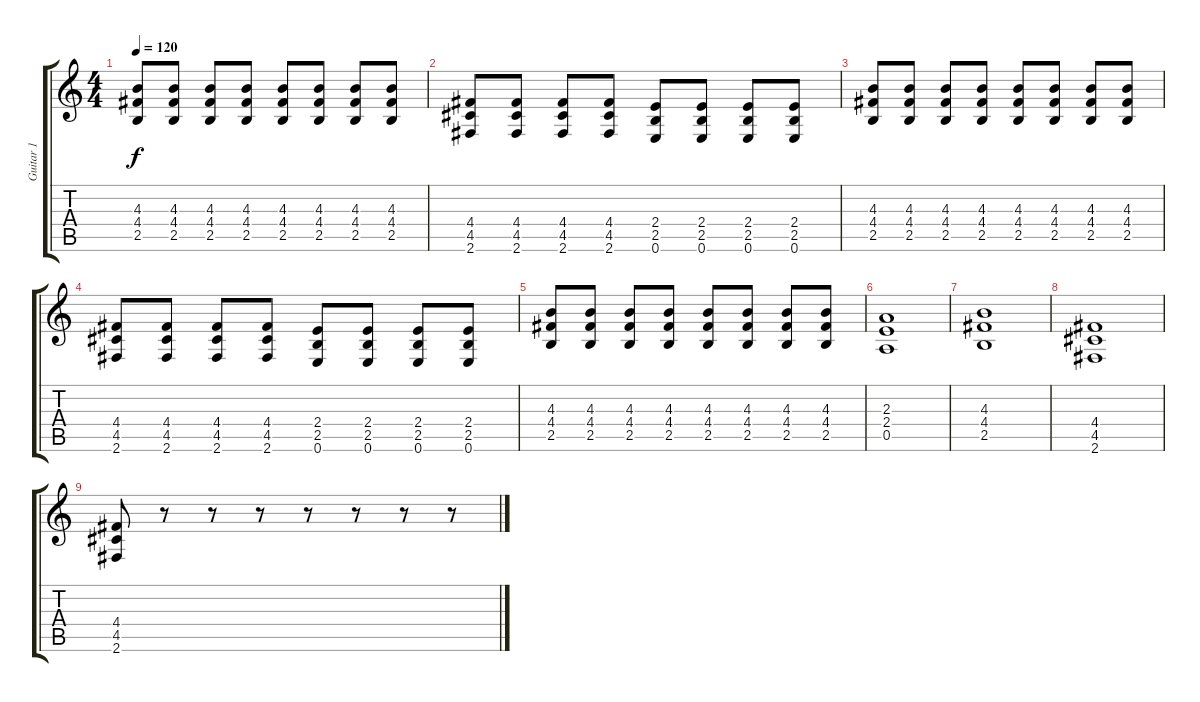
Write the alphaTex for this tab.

\track ("Guitar 1" "Guitar 1") {instrument overdrivenguitar}
\staff {score tabs}
\tuning (E4 B3 G3 D3 A2 E2) {hide}
\ts (4 4)
\tempo 120
\clef g2
\ks c
(4.3 4.4 2.5).8{dy f} (4.3 4.4 2.5).8 (4.3 4.4 2.5).8 (4.3 4.4 2.5).8 (4.3 4.4 2.5).8 (4.3 4.4 2.5).8 (4.3 4.4 2.5).8 (4.3 4.4 2.5).8 |
(4.4 4.5 2.6).8 (4.4 4.5 2.6).8 (4.4 4.5 2.6).8 (4.4 4.5 2.6).8 (2.4 2.5 0.6).8 (2.4 2.5 0.6).8 (2.4 2.5 0.6).8 (2.4 2.5 0.6).8 |
(4.3 4.4 2.5).8 (4.3 4.4 2.5).8 (4.3 4.4 2.5).8 (4.3 4.4 2.5).8 (4.3 4.4 2.5).8 (4.3 4.4 2.5).8 (4.3 4.4 2.5).8 (4.3 4.4 2.5).8 |
(4.4 4.5 2.6).8 (4.4 4.5 2.6).8 (4.4 4.5 2.6).8 (4.4 4.5 2.6).8 (2.4 2.5 0.6).8 (2.4 2.5 0.6).8 (2.4 2.5 0.6).8 (2.4 2.5 0.6).8 |
(4.3 4.4 2.5).8 (4.3 4.4 2.5).8 (4.3 4.4 2.5).8 (4.3 4.4 2.5).8 (4.3 4.4 2.5).8 (4.3 4.4 2.5).8 (4.3 4.4 2.5).8 (4.3 4.4 2.5).8 |
(2.3 2.4 0.5).1 |
(4.3 4.4 2.5).1 |
(4.4 4.5 2.6).1 |
(4.4 4.5 2.6).8 r.8 r.8 r.8 r.8 r.8 r.8 r.8
